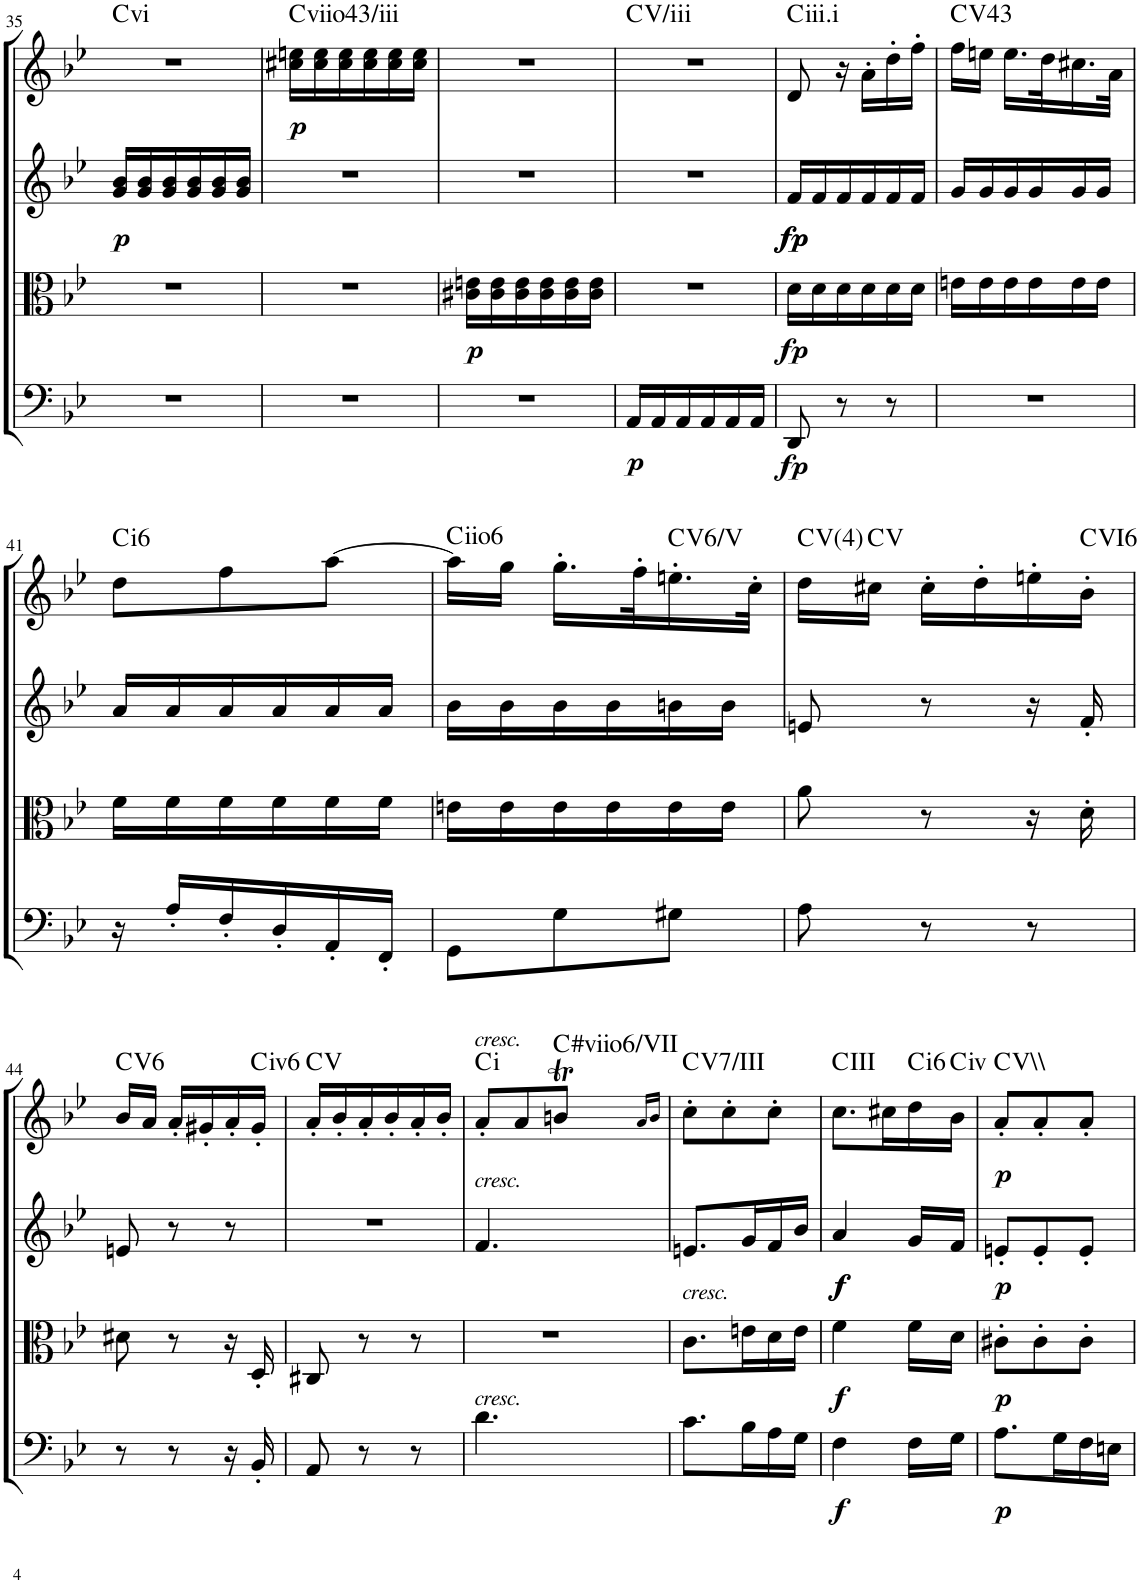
**kern	**dynam	**kern	**dynam	**kern	**dynam	**kern	**dynam	**harte
*part4	*part4	*part3	*part3	*part2	*part2	*part1	*part1	*part1
*staff4	*staff4	*staff3	*staff3	*staff2	*staff2	*staff1	*staff1	*
*I"Cello	*	*I"Viola	*	*I"2nd Violin	*	*I"1st Violin	*	*
*	*	*I'Vla	*	*I'Vln	*	*I'Vln	*	*
!!LO:PB:g=z
*clefF4	*	*clefC3	*	*clefG2	*	*clefG2	*	*
*k[b-e-]	*	*k[b-e-]	*	*k[b-e-]	*	*k[b-e-]	*	*
*B-:	*	*B-:	*	*B-:	*	*B-:	*	*
*M3/8	*	*M3/8	*	*M3/8	*	*M3/8	*	*
=35	=35	=35	=35	=35	=35	=35	=35	=35
!	!	!	!	!	!LO:DY:b	!	!	!LO:H:kt=vi
4.r	.	4.r	.	16g/ 16b-/LL	p	4.r	.	.
.	.	.	.	16g/ 16b-/	.	.	.	.
.	.	.	.	16g/ 16b-/	.	.	.	.
.	.	.	.	16g/ 16b-/	.	.	.	.
.	.	.	.	16g/ 16b-/	.	.	.	.
.	.	.	.	16g/ 16b-/JJ	.	.	.	.
=36	=36	=36	=36	=36	=36	=36	=36	=36
!	!	!	!	!	!	!	!LO:DY:b	!LO:H:kt=viio
4.r	.	4.r	.	4.r	.	16cc#X\ 16een\LL	p	.
.	.	.	.	.	.	16cc#\ 16ee\	.	.
.	.	.	.	.	.	16cc#\ 16ee\	.	.
.	.	.	.	.	.	16cc#\ 16ee\	.	.
.	.	.	.	.	.	16cc#\ 16ee\	.	.
.	.	.	.	.	.	16cc#\ 16ee\JJ	.	.
=37	=37	=37	=37	=37	=37	=37	=37	=37
!	!	!	!LO:DY:b	!	!	!	!	!
4.r	.	16c#X\ 16en\LL	p	4.r	.	4.r	.	.
.	.	16c#\ 16e\	.	.	.	.	.	.
.	.	16c#\ 16e\	.	.	.	.	.	.
.	.	16c#\ 16e\	.	.	.	.	.	.
.	.	16c#\ 16e\	.	.	.	.	.	.
.	.	16c#\ 16e\JJ	.	.	.	.	.	.
=38	=38	=38	=38	=38	=38	=38	=38	=38
!	!LO:DY:b	!	!	!	!	!	!	!
16AA/LL	p	4.r	.	4.r	.	4.r	.	C:maj
16AA/	.	.	.	.	.	.	.	.
16AA/	.	.	.	.	.	.	.	.
16AA/	.	.	.	.	.	.	.	.
16AA/	.	.	.	.	.	.	.	.
16AA/JJ	.	.	.	.	.	.	.	.
=39	=39	=39	=39	=39	=39	=39	=39	=39
!	!LO:DY:b	!	!LO:DY:b	!	!LO:DY:b	!	!	!
!	!	!	!	!	!LO:DY:n=1:b	!	!	!LO:H:kt=iii.i
8DD/	fp	16d\LL	fp	16f/LL	fp fp	8d/	.	.
.	.	16d\	.	16f/	.	.	.	.
8r	.	16d\	.	16f/	.	16r	.	.
.	.	16d\	.	16f/	.	16a'\LL	.	.
8r	.	16d\	.	16f/	.	16dd'\	.	.
.	.	16d\JJ	.	16f/JJ	.	16ff'\JJ	.	.
=40	=40	=40	=40	=40	=40	=40	=40	=40
!	!	!	!	!	!	!	!	!LO:H:kt=43
4.r	.	16en\LL	.	16g/LL	.	16ff\LL	.	C:maj
.	.	16e\	.	16g/	.	16een\JJ	.	.
.	.	16e\	.	16g/	.	16.ee\LL	.	.
.	.	16e\	.	16g/	.	.	.	.
.	.	.	.	.	.	32dd\K	.	.
.	.	16e\	.	16g/	.	16.cc#X\	.	.
.	.	16e\JJ	.	16g/JJ	.	.	.	.
.	.	.	.	.	.	32a\JJk	.	.
!!LO:LB:g=z
=41	=41	=41	=41	=41	=41	=41	=41	=41
!	!	!	!	!	!	!	!	!LO:H:kt=i
16r	.	16f\LL	.	16a/LL	.	8dd\L	.	.
16A'/LL	.	16f\	.	16a/	.	.	.	.
16F'/	.	16f\	.	16a/	.	8ff\	.	.
16D'/	.	16f\	.	16a/	.	.	.	.
16AA'/	.	16f\	.	16a/	.	[8aa\J	.	.
16FF'/JJ	.	16f\JJ	.	16a/JJ	.	.	.	.
=42	=42	=42	=42	=42	=42	=42	=42	=42
!	!	!	!	!	!	!	!	!LO:H:kt=iio
8GG\L	.	16en\LL	.	16b-\LL	.	16aa\LL]	.	.
.	.	16e\	.	16b-\	.	16gg\JJ	.	.
8G\	.	16e\	.	16b-\	.	16.gg'\LL	.	.
.	.	16e\	.	16b-\	.	.	.	.
.	.	.	.	.	.	32ff'\K	.	.
!	!	!	!	!	!	!	!	!LO:H:kt=V
8G#X\J	.	16e\	.	16bn\	.	16.een'\	.	.
.	.	16e\JJ	.	16b\JJ	.	.	.	.
.	.	.	.	.	.	32cc'\JJk	.	.
=43	=43	=43	=43	=43	=43	=43	=43	=43
8A\	.	8a\	.	8en/	.	16dd\LL	.	C:maj(4)
.	.	.	.	.	.	16cc#X\JJ	.	C:maj
8r	.	8r	.	8r	.	16cc#'\LL	.	.
.	.	.	.	.	.	16dd'\	.	.
8r	.	16r	.	16r	.	16een'\	.	.
!	!	!	!	!	!	!	!	!LO:H:kt=6
.	.	16d'\	.	16f'/	.	16b-'\JJ	.	C:maj6
!!LO:LB:g=z
=44	=44	=44	=44	=44	=44	=44	=44	=44
!	!	!	!	!	!	!	!	!LO:H:kt=6
8r	.	8d#X\	.	8en/	.	16b-/LL	.	C:maj6
.	.	.	.	.	.	16a/JJ	.	.
8r	.	8r	.	8r	.	16a'/LL	.	.
.	.	.	.	.	.	16g#X'/	.	.
16r	.	16r	.	8r	.	16a'/	.	.
!	!	!	!	!	!	!	!	!LO:H:kt=iv
16BB-'/	.	16D'/	.	.	.	16g#'/JJ	.	.
=45	=45	=45	=45	=45	=45	=45	=45	=45
8AA/	.	8C#X/	.	4.r	.	16a'/LL	.	C:maj
.	.	.	.	.	.	16b-'/	.	.
8r	.	8r	.	.	.	16a'/	.	.
.	.	.	.	.	.	16b-'/	.	.
8r	.	8r	.	.	.	16a'/	.	.
.	.	.	.	.	.	16b-'/JJ	.	.
=46	=46	=46	=46	=46	=46	=46	=46	=46
!	!	!	!	!	!	!LO:TX:a:i:t=cresc.	!	!
!	!	!	!	!LO:TX:a:i:t=cresc.	!	!	!	!
!LO:TX:a:i:t=cresc.	!	!	!	!	!	!	!	!LO:H:kt=i
4.d\	.	4.r	.	4.f/	.	8a'/L	.	.
.	.	.	.	.	.	8a/	.	.
!	!	!	!	!	!	!	!	!LO:H:kt=#viio
.	.	.	.	.	.	8bnt/J	.	.
.	.	.	.	.	.	16qa/LL	.	.
.	.	.	.	.	.	16qb/JJ	.	.
=47	=47	=47	=47	=47	=47	=47	=47	=47
!	!	!LO:TX:a:i:t=cresc.	!	!	!	!	!	!LO:H:kt=7/
8.c\L	.	8.c\L	.	8.en/L	.	8cc'\L	.	C:maj
.	.	.	.	.	.	8cc'\	.	.
16B-\L	.	16en\L	.	16g/L	.	.	.	.
16A\	.	16d\	.	16f/	.	8cc'\J	.	.
16G\JJ	.	16e\JJ	.	16b-/JJ	.	.	.	.
=48	=48	=48	=48	=48	=48	=48	=48	=48
!	!LO:DY:b	!	!LO:DY:b	!	!LO:DY:b	!	!	!
!	!	!	!	!	!LO:DY:n=1:b	!	!	!
4F\	f	4f\	f	4a/	f f	8.cc\L	.	C:maj
.	.	.	.	.	.	16cc#X\L	.	.
!	!	!	!	!	!	!	!	!LO:H:kt=i
16F\LL	.	16f\LL	.	16g/LL	.	16dd\	.	.
!	!	!	!	!	!	!	!	!LO:H:kt=iv
16G\JJ	.	16d\JJ	.	16f/JJ	.	16b-\JJ	.	.
=49	=49	=49	=49	=49	=49	=49	=49	=49
!	!LO:DY:b	!	!LO:DY:b	!	!LO:DY:b	!	!LO:DY:b	!
8.A\L	p	8c#X'\L	p	8en'/L	p	8a'/L	p	C:maj
.	.	8c#'\	.	8e'/	.	8a'/	.	.
16G\L	.	.	.	.	.	.	.	.
16F\	.	8c#'\J	.	8e'/J	.	8a'/J	.	.
16En\JJ	.	.	.	.	.	.	.	.
=	=	=	=	=	=	=	=	=
*-	*-	*-	*-	*-	*-	*-	*-	*-
